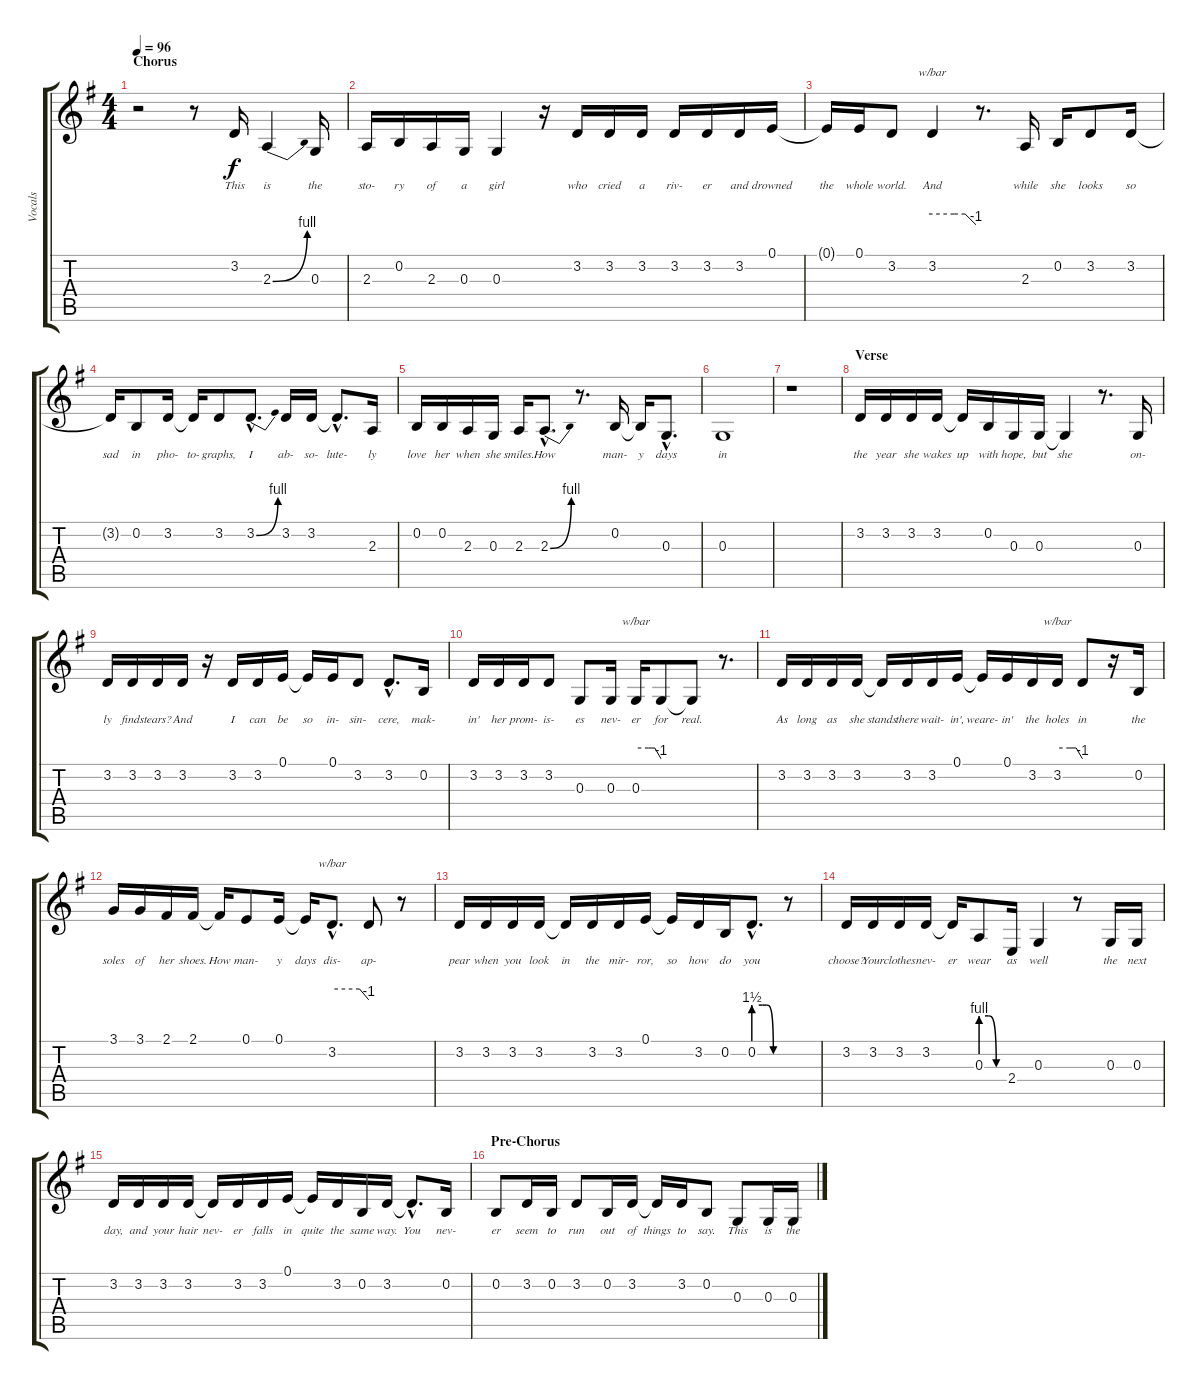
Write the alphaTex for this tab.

\track ("Vocals" "Vocals") {instrument clarinet}
\staff {score tabs}
\tuning (E4 B3 G3 D3 A2 E2) {hide}
\ts (4 4)
\section ("" "Chorus")
\tempo 96
\clef g2
\ks g
r.2{dy f instrument clarinet} r.8 3.2.16{lyrics (0 "This") lyrics (1 "") lyrics (2 "") lyrics (3 "") lyrics (4 "")} 2.3{be (bend 0 0 60 4)}.4{lyrics (0 "is") lyrics (1 "") lyrics (2 "") lyrics (3 "") lyrics (4 "")} 0.3.16{lyrics (0 "the") lyrics (1 "") lyrics (2 "") lyrics (3 "") lyrics (4 "")} |
2.3.16{lyrics (0 "sto-") lyrics (1 "") lyrics (2 "") lyrics (3 "") lyrics (4 "")} 0.2.16{lyrics (0 "ry") lyrics (1 "") lyrics (2 "") lyrics (3 "") lyrics (4 "")} 2.3.16{lyrics (0 "of") lyrics (1 "") lyrics (2 "") lyrics (3 "") lyrics (4 "")} 0.3.16{lyrics (0 "a") lyrics (1 "") lyrics (2 "") lyrics (3 "") lyrics (4 "")} 0.3.4{lyrics (0 "girl") lyrics (1 "") lyrics (2 "") lyrics (3 "") lyrics (4 "")} r.16 3.2.16{lyrics (0 "who") lyrics (1 "") lyrics (2 "") lyrics (3 "") lyrics (4 "")} 3.2.16{lyrics (0 "cried") lyrics (1 "") lyrics (2 "") lyrics (3 "") lyrics (4 "")} 3.2.16{lyrics (0 "a") lyrics (1 "") lyrics (2 "") lyrics (3 "") lyrics (4 "")} 3.2.16{lyrics (0 "riv-") lyrics (1 "") lyrics (2 "") lyrics (3 "") lyrics (4 "")} 3.2.16{lyrics (0 "er") lyrics (1 "") lyrics (2 "") lyrics (3 "") lyrics (4 "")} 3.2.16{lyrics (0 "and") lyrics (1 "") lyrics (2 "") lyrics (3 "") lyrics (4 "")} 0.1.16{lyrics (0 "drowned") lyrics (1 "") lyrics (2 "") lyrics (3 "") lyrics (4 "")} |
0.1{t}.16{lyrics (0 "the") lyrics (1 "") lyrics (2 "") lyrics (3 "") lyrics (4 "")} 0.1.16{lyrics (0 "whole") lyrics (1 "") lyrics (2 "") lyrics (3 "") lyrics (4 "")} 3.2.8{lyrics (0 "world.") lyrics (1 "") lyrics (2 "") lyrics (3 "") lyrics (4 "")} 3.2.4{tbe (custom default 0 0 30 0 45 0 60 -4) lyrics (0 "And") lyrics (1 "") lyrics (2 "") lyrics (3 "") lyrics (4 "")} r.8{d} 2.3.16{lyrics (0 "while") lyrics (1 "") lyrics (2 "") lyrics (3 "") lyrics (4 "")} 0.2.16{lyrics (0 "she") lyrics (1 "") lyrics (2 "") lyrics (3 "") lyrics (4 "")} 3.2.8{lyrics (0 "looks") lyrics (1 "") lyrics (2 "") lyrics (3 "") lyrics (4 "")} 3.2.16{lyrics (0 "so") lyrics (1 "") lyrics (2 "") lyrics (3 "") lyrics (4 "")} |
3.2{t}.16{lyrics (0 "sad") lyrics (1 "") lyrics (2 "") lyrics (3 "") lyrics (4 "")} 0.2.8{lyrics (0 "in") lyrics (1 "") lyrics (2 "") lyrics (3 "") lyrics (4 "")} 3.2.16{lyrics (0 "pho-") lyrics (1 "") lyrics (2 "") lyrics (3 "") lyrics (4 "")} 3.2{t}.16{lyrics (0 "to-") lyrics (1 "") lyrics (2 "") lyrics (3 "") lyrics (4 "")} 3.2.8{lyrics (0 "graphs,") lyrics (1 "") lyrics (2 "") lyrics (3 "") lyrics (4 "")} 3.2{be (bend 0 0 60 4) hac}.8{d lyrics (0 "I") lyrics (1 "") lyrics (2 "") lyrics (3 "") lyrics (4 "")} 3.2.16{lyrics (0 "ab-") lyrics (1 "") lyrics (2 "") lyrics (3 "") lyrics (4 "")} 3.2.16{lyrics (0 "so-") lyrics (1 "") lyrics (2 "") lyrics (3 "") lyrics (4 "")} 3.2{hac t}.8{d lyrics (0 "lute-") lyrics (1 "") lyrics (2 "") lyrics (3 "") lyrics (4 "")} 2.3.16{lyrics (0 "ly") lyrics (1 "") lyrics (2 "") lyrics (3 "") lyrics (4 "")} |
0.2.16{lyrics (0 "love") lyrics (1 "") lyrics (2 "") lyrics (3 "") lyrics (4 "")} 0.2.16{lyrics (0 "her") lyrics (1 "") lyrics (2 "") lyrics (3 "") lyrics (4 "")} 2.3.16{lyrics (0 "when") lyrics (1 "") lyrics (2 "") lyrics (3 "") lyrics (4 "")} 0.3.16{lyrics (0 "she") lyrics (1 "") lyrics (2 "") lyrics (3 "") lyrics (4 "")} 2.3.16{lyrics (0 "smiles.") lyrics (1 "") lyrics (2 "") lyrics (3 "") lyrics (4 "")} 2.3{be (bend 0 0 60 4) hac}.8{d lyrics (0 "How") lyrics (1 "") lyrics (2 "") lyrics (3 "") lyrics (4 "")} r.8{d} 0.2.16{lyrics (0 "man-") lyrics (1 "") lyrics (2 "") lyrics (3 "") lyrics (4 "")} 0.2{t}.16{lyrics (0 "y") lyrics (1 "") lyrics (2 "") lyrics (3 "") lyrics (4 "")} 0.3{hac}.8{d lyrics (0 "days") lyrics (1 "") lyrics (2 "") lyrics (3 "") lyrics (4 "")} |
0.3.1{lyrics (0 "in") lyrics (1 "") lyrics (2 "") lyrics (3 "") lyrics (4 "")} |
r.1 |
\section ("" "Verse")
3.2.16{lyrics (0 "the") lyrics (1 "") lyrics (2 "") lyrics (3 "") lyrics (4 "")} 3.2.16{lyrics (0 "year") lyrics (1 "") lyrics (2 "") lyrics (3 "") lyrics (4 "")} 3.2.16{lyrics (0 "she") lyrics (1 "") lyrics (2 "") lyrics (3 "") lyrics (4 "")} 3.2.16{lyrics (0 "wakes") lyrics (1 "") lyrics (2 "") lyrics (3 "") lyrics (4 "")} 3.2{t}.16{lyrics (0 "up") lyrics (1 "") lyrics (2 "") lyrics (3 "") lyrics (4 "")} 0.2.16{lyrics (0 "with") lyrics (1 "") lyrics (2 "") lyrics (3 "") lyrics (4 "")} 0.3.16{lyrics (0 "hope,") lyrics (1 "") lyrics (2 "") lyrics (3 "") lyrics (4 "")} 0.3.16{lyrics (0 "but") lyrics (1 "") lyrics (2 "") lyrics (3 "") lyrics (4 "")} 0.3{t}.4{lyrics (0 "she") lyrics (1 "") lyrics (2 "") lyrics (3 "") lyrics (4 "")} r.8{d} 0.3.16{lyrics (0 "on-") lyrics (1 "") lyrics (2 "") lyrics (3 "") lyrics (4 "")} |
3.2.16{lyrics (0 "ly") lyrics (1 "") lyrics (2 "") lyrics (3 "") lyrics (4 "")} 3.2.16{lyrics (0 "finds") lyrics (1 "") lyrics (2 "") lyrics (3 "") lyrics (4 "")} 3.2.16{lyrics (0 "tears?") lyrics (1 "") lyrics (2 "") lyrics (3 "") lyrics (4 "")} 3.2.16{lyrics (0 "And") lyrics (1 "") lyrics (2 "") lyrics (3 "") lyrics (4 "")} r.16 3.2.16{lyrics (0 "I") lyrics (1 "") lyrics (2 "") lyrics (3 "") lyrics (4 "")} 3.2.16{lyrics (0 "can") lyrics (1 "") lyrics (2 "") lyrics (3 "") lyrics (4 "")} 0.1.16{lyrics (0 "be") lyrics (1 "") lyrics (2 "") lyrics (3 "") lyrics (4 "")} 0.1{t}.16{lyrics (0 "so") lyrics (1 "") lyrics (2 "") lyrics (3 "") lyrics (4 "")} 0.1.16{lyrics (0 "in-") lyrics (1 "") lyrics (2 "") lyrics (3 "") lyrics (4 "")} 3.2.8{lyrics (0 "sin-") lyrics (1 "") lyrics (2 "") lyrics (3 "") lyrics (4 "")} 3.2{hac}.8{d lyrics (0 "cere,") lyrics (1 "") lyrics (2 "") lyrics (3 "") lyrics (4 "")} 0.2.16{lyrics (0 "mak-") lyrics (1 "") lyrics (2 "") lyrics (3 "") lyrics (4 "")} |
3.2.16{lyrics (0 "in'") lyrics (1 "") lyrics (2 "") lyrics (3 "") lyrics (4 "")} 3.2.16{lyrics (0 "her") lyrics (1 "") lyrics (2 "") lyrics (3 "") lyrics (4 "")} 3.2.16{lyrics (0 "prom-") lyrics (1 "") lyrics (2 "") lyrics (3 "") lyrics (4 "")} 3.2.8{lyrics (0 "is-") lyrics (1 "") lyrics (2 "") lyrics (3 "") lyrics (4 "")} 0.3.8{lyrics (0 "es") lyrics (1 "") lyrics (2 "") lyrics (3 "") lyrics (4 "")} 0.3.16{lyrics (0 "nev-") lyrics (1 "") lyrics (2 "") lyrics (3 "") lyrics (4 "")} 0.3.16{tbe (custom default 0 0 30 0 45 0 60 -4) lyrics (0 "er") lyrics (1 "") lyrics (2 "") lyrics (3 "") lyrics (4 "")} 0.3{t}.8{lyrics (0 "for") lyrics (1 "") lyrics (2 "") lyrics (3 "") lyrics (4 "")} 0.3{t}.8{lyrics (0 "real.") lyrics (1 "") lyrics (2 "") lyrics (3 "") lyrics (4 "")} r.8{d} |
3.2.16{lyrics (0 "As") lyrics (1 "") lyrics (2 "") lyrics (3 "") lyrics (4 "")} 3.2.16{lyrics (0 "long") lyrics (1 "") lyrics (2 "") lyrics (3 "") lyrics (4 "")} 3.2.16{lyrics (0 "as") lyrics (1 "") lyrics (2 "") lyrics (3 "") lyrics (4 "")} 3.2.16{lyrics (0 "she") lyrics (1 "") lyrics (2 "") lyrics (3 "") lyrics (4 "")} 3.2{t}.16{lyrics (0 "stands") lyrics (1 "") lyrics (2 "") lyrics (3 "") lyrics (4 "")} 3.2.16{lyrics (0 "there") lyrics (1 "") lyrics (2 "") lyrics (3 "") lyrics (4 "")} 3.2.16{lyrics (0 "wait-") lyrics (1 "") lyrics (2 "") lyrics (3 "") lyrics (4 "")} 0.1.16{lyrics (0 "in',") lyrics (1 "") lyrics (2 "") lyrics (3 "") lyrics (4 "")} 0.1{t}.16{lyrics (0 "weare-") lyrics (1 "") lyrics (2 "") lyrics (3 "") lyrics (4 "")} 0.1.16{lyrics (0 "in'") lyrics (1 "") lyrics (2 "") lyrics (3 "") lyrics (4 "")} 3.2.16{lyrics (0 "the") lyrics (1 "") lyrics (2 "") lyrics (3 "") lyrics (4 "")} 3.2.16{tbe (custom default 0 0 30 0 45 0 60 -4) lyrics (0 "holes") lyrics (1 "") lyrics (2 "") lyrics (3 "") lyrics (4 "")} 3.2{t}.8{lyrics (0 "in") lyrics (1 "") lyrics (2 "") lyrics (3 "") lyrics (4 "")} r.16 0.2.16{lyrics (0 "the") lyrics (1 "") lyrics (2 "") lyrics (3 "") lyrics (4 "")} |
3.1.16{lyrics (0 "soles") lyrics (1 "") lyrics (2 "") lyrics (3 "") lyrics (4 "")} 3.1.16{lyrics (0 "of") lyrics (1 "") lyrics (2 "") lyrics (3 "") lyrics (4 "")} 2.1.16{lyrics (0 "her") lyrics (1 "") lyrics (2 "") lyrics (3 "") lyrics (4 "")} 2.1.16{lyrics (0 "shoes.") lyrics (1 "") lyrics (2 "") lyrics (3 "") lyrics (4 "")} 2.1{t}.16{lyrics (0 "How") lyrics (1 "") lyrics (2 "") lyrics (3 "") lyrics (4 "")} 0.1.8{lyrics (0 "man-") lyrics (1 "") lyrics (2 "") lyrics (3 "") lyrics (4 "")} 0.1.16{lyrics (0 "y") lyrics (1 "") lyrics (2 "") lyrics (3 "") lyrics (4 "")} 0.1{t}.16{lyrics (0 "days") lyrics (1 "") lyrics (2 "") lyrics (3 "") lyrics (4 "")} 3.2{hac}.8{d tbe (custom default 0 0 45 0 60 -4) lyrics (0 "dis-") lyrics (1 "") lyrics (2 "") lyrics (3 "") lyrics (4 "")} 3.2{t}.8{lyrics (0 "ap-") lyrics (1 "") lyrics (2 "") lyrics (3 "") lyrics (4 "")} r.8 |
3.2.16{lyrics (0 "pear") lyrics (1 "") lyrics (2 "") lyrics (3 "") lyrics (4 "")} 3.2.16{lyrics (0 "when") lyrics (1 "") lyrics (2 "") lyrics (3 "") lyrics (4 "")} 3.2.16{lyrics (0 "you") lyrics (1 "") lyrics (2 "") lyrics (3 "") lyrics (4 "")} 3.2.16{lyrics (0 "look") lyrics (1 "") lyrics (2 "") lyrics (3 "") lyrics (4 "")} 3.2{t}.16{lyrics (0 "in") lyrics (1 "") lyrics (2 "") lyrics (3 "") lyrics (4 "")} 3.2.16{lyrics (0 "the") lyrics (1 "") lyrics (2 "") lyrics (3 "") lyrics (4 "")} 3.2.16{lyrics (0 "mir-") lyrics (1 "") lyrics (2 "") lyrics (3 "") lyrics (4 "")} 0.1.16{lyrics (0 "ror,") lyrics (1 "") lyrics (2 "") lyrics (3 "") lyrics (4 "")} 0.1{t}.16{lyrics (0 "so") lyrics (1 "") lyrics (2 "") lyrics (3 "") lyrics (4 "")} 3.2.16{lyrics (0 "how") lyrics (1 "") lyrics (2 "") lyrics (3 "") lyrics (4 "")} 0.2.16{lyrics (0 "do") lyrics (1 "") lyrics (2 "") lyrics (3 "") lyrics (4 "")} 0.2{be (custom 0 6 20 6 30 6 45 0 60 0) hac}.8{d lyrics (0 "you") lyrics (1 "") lyrics (2 "") lyrics (3 "") lyrics (4 "")} r.8 |
3.2.16{lyrics (0 "choose?") lyrics (1 "") lyrics (2 "") lyrics (3 "") lyrics (4 "")} 3.2.16{lyrics (0 "Your") lyrics (1 "") lyrics (2 "") lyrics (3 "") lyrics (4 "")} 3.2.16{lyrics (0 "clothes") lyrics (1 "") lyrics (2 "") lyrics (3 "") lyrics (4 "")} 3.2.16{lyrics (0 "nev-") lyrics (1 "") lyrics (2 "") lyrics (3 "") lyrics (4 "")} 3.2{t}.16{lyrics (0 "er") lyrics (1 "") lyrics (2 "") lyrics (3 "") lyrics (4 "")} 0.3{be (custom 0 4 20 4 40 0 60 0)}.8{lyrics (0 "wear") lyrics (1 "") lyrics (2 "") lyrics (3 "") lyrics (4 "")} 2.4.16{lyrics (0 "as") lyrics (1 "") lyrics (2 "") lyrics (3 "") lyrics (4 "")} 0.3.4{lyrics (0 "well") lyrics (1 "") lyrics (2 "") lyrics (3 "") lyrics (4 "")} r.8 0.3.16{lyrics (0 "the") lyrics (1 "") lyrics (2 "") lyrics (3 "") lyrics (4 "")} 0.3.16{lyrics (0 "next") lyrics (1 "") lyrics (2 "") lyrics (3 "") lyrics (4 "")} |
3.2.16{lyrics (0 "day,") lyrics (1 "") lyrics (2 "") lyrics (3 "") lyrics (4 "")} 3.2.16{lyrics (0 "and") lyrics (1 "") lyrics (2 "") lyrics (3 "") lyrics (4 "")} 3.2.16{lyrics (0 "your") lyrics (1 "") lyrics (2 "") lyrics (3 "") lyrics (4 "")} 3.2.16{lyrics (0 "hair") lyrics (1 "") lyrics (2 "") lyrics (3 "") lyrics (4 "")} 3.2{t}.16{lyrics (0 "nev-") lyrics (1 "") lyrics (2 "") lyrics (3 "") lyrics (4 "")} 3.2.16{lyrics (0 "er") lyrics (1 "") lyrics (2 "") lyrics (3 "") lyrics (4 "")} 3.2.16{lyrics (0 "falls") lyrics (1 "") lyrics (2 "") lyrics (3 "") lyrics (4 "")} 0.1.16{lyrics (0 "in") lyrics (1 "") lyrics (2 "") lyrics (3 "") lyrics (4 "")} 0.1{t}.16{lyrics (0 "quite") lyrics (1 "") lyrics (2 "") lyrics (3 "") lyrics (4 "")} 3.2.16{lyrics (0 "the") lyrics (1 "") lyrics (2 "") lyrics (3 "") lyrics (4 "")} 0.2.16{lyrics (0 "same") lyrics (1 "") lyrics (2 "") lyrics (3 "") lyrics (4 "")} 3.2.16{lyrics (0 "way.") lyrics (1 "") lyrics (2 "") lyrics (3 "") lyrics (4 "")} 3.2{hac t}.8{d lyrics (0 "You") lyrics (1 "") lyrics (2 "") lyrics (3 "") lyrics (4 "")} 0.2.16{lyrics (0 "nev-") lyrics (1 "") lyrics (2 "") lyrics (3 "") lyrics (4 "")} |
\section ("" "Pre-Chorus")
0.2.8{lyrics (0 "er") lyrics (1 "") lyrics (2 "") lyrics (3 "") lyrics (4 "")} 3.2.16{lyrics (0 "seem") lyrics (1 "") lyrics (2 "") lyrics (3 "") lyrics (4 "")} 0.2.16{lyrics (0 "to") lyrics (1 "") lyrics (2 "") lyrics (3 "") lyrics (4 "")} 3.2.8{lyrics (0 "run") lyrics (1 "") lyrics (2 "") lyrics (3 "") lyrics (4 "")} 0.2.16{lyrics (0 "out") lyrics (1 "") lyrics (2 "") lyrics (3 "") lyrics (4 "")} 3.2.16{lyrics (0 "of") lyrics (1 "") lyrics (2 "") lyrics (3 "") lyrics (4 "")} 3.2{t}.16{lyrics (0 "things") lyrics (1 "") lyrics (2 "") lyrics (3 "") lyrics (4 "")} 3.2.16{lyrics (0 "to") lyrics (1 "") lyrics (2 "") lyrics (3 "") lyrics (4 "")} 0.2.8{lyrics (0 "say.") lyrics (1 "") lyrics (2 "") lyrics (3 "") lyrics (4 "")} 0.3.8{lyrics (0 "This") lyrics (1 "") lyrics (2 "") lyrics (3 "") lyrics (4 "")} 0.3.16{lyrics (0 "is") lyrics (1 "") lyrics (2 "") lyrics (3 "") lyrics (4 "")} 0.3.16{lyrics (0 "the") lyrics (1 "") lyrics (2 "") lyrics (3 "") lyrics (4 "")}
